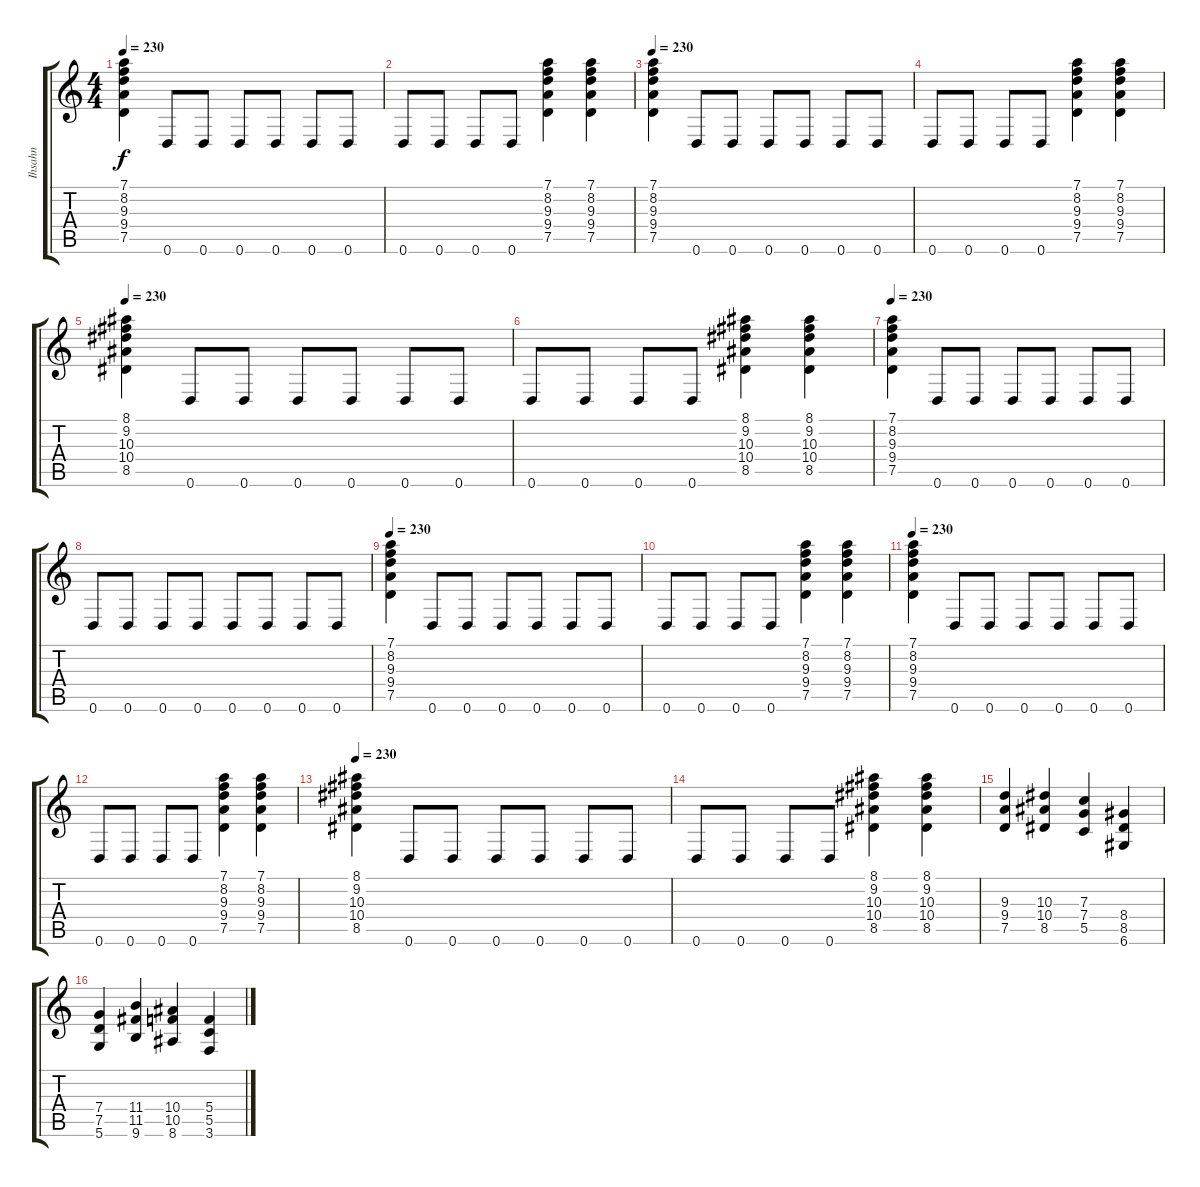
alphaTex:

\track ("Ihsahn" "Ihsahn") {instrument distortionguitar}
\staff {score tabs}
\tuning (D4 A3 F3 C3 G2 D2) {hide}
\ts (4 4)
\tempo 230
\clef g2
\ks c
(7.1 8.2 9.3 9.4 7.5).4{dy f} 0.6.8 0.6.8 0.6.8 0.6.8 0.6.8 0.6.8 |
0.6.8 0.6.8 0.6.8 0.6.8 (7.1 8.2 9.3 9.4 7.5).4 (7.1 8.2 9.3 9.4 7.5).4 |
\tempo 230
(7.1 8.2 9.3 9.4 7.5).4 0.6.8 0.6.8 0.6.8 0.6.8 0.6.8 0.6.8 |
0.6.8 0.6.8 0.6.8 0.6.8 (7.1 8.2 9.3 9.4 7.5).4 (7.1 8.2 9.3 9.4 7.5).4 |
\tempo 230
(8.1 9.2 10.3 10.4 8.5).4 0.6.8 0.6.8 0.6.8 0.6.8 0.6.8 0.6.8 |
0.6.8 0.6.8 0.6.8 0.6.8 (8.1 9.2 10.3 10.4 8.5).4 (8.1 9.2 10.3 10.4 8.5).4 |
\tempo 230
(7.1 8.2 9.3 9.4 7.5).4 0.6.8 0.6.8 0.6.8 0.6.8 0.6.8 0.6.8 |
0.6.8 0.6.8 0.6.8 0.6.8 0.6.8 0.6.8 0.6.8 0.6.8 |
\tempo 230
(7.1 8.2 9.3 9.4 7.5).4 0.6.8 0.6.8 0.6.8 0.6.8 0.6.8 0.6.8 |
0.6.8 0.6.8 0.6.8 0.6.8 (7.1 8.2 9.3 9.4 7.5).4 (7.1 8.2 9.3 9.4 7.5).4 |
\tempo 230
(7.1 8.2 9.3 9.4 7.5).4 0.6.8 0.6.8 0.6.8 0.6.8 0.6.8 0.6.8 |
0.6.8 0.6.8 0.6.8 0.6.8 (7.1 8.2 9.3 9.4 7.5).4 (7.1 8.2 9.3 9.4 7.5).4 |
\tempo 230
(8.1 9.2 10.3 10.4 8.5).4 0.6.8 0.6.8 0.6.8 0.6.8 0.6.8 0.6.8 |
0.6.8 0.6.8 0.6.8 0.6.8 (8.1 9.2 10.3 10.4 8.5).4 (8.1 9.2 10.3 10.4 8.5).4 |
(9.3 9.4 7.5).4 (10.3 10.4 8.5).4 (7.3 7.4 5.5).4 (8.4 8.5 6.6).4 |
(7.4 7.5 5.6).4 (11.4 11.5 9.6).4 (10.4 10.5 8.6).4 (5.4 5.5 3.6).4
